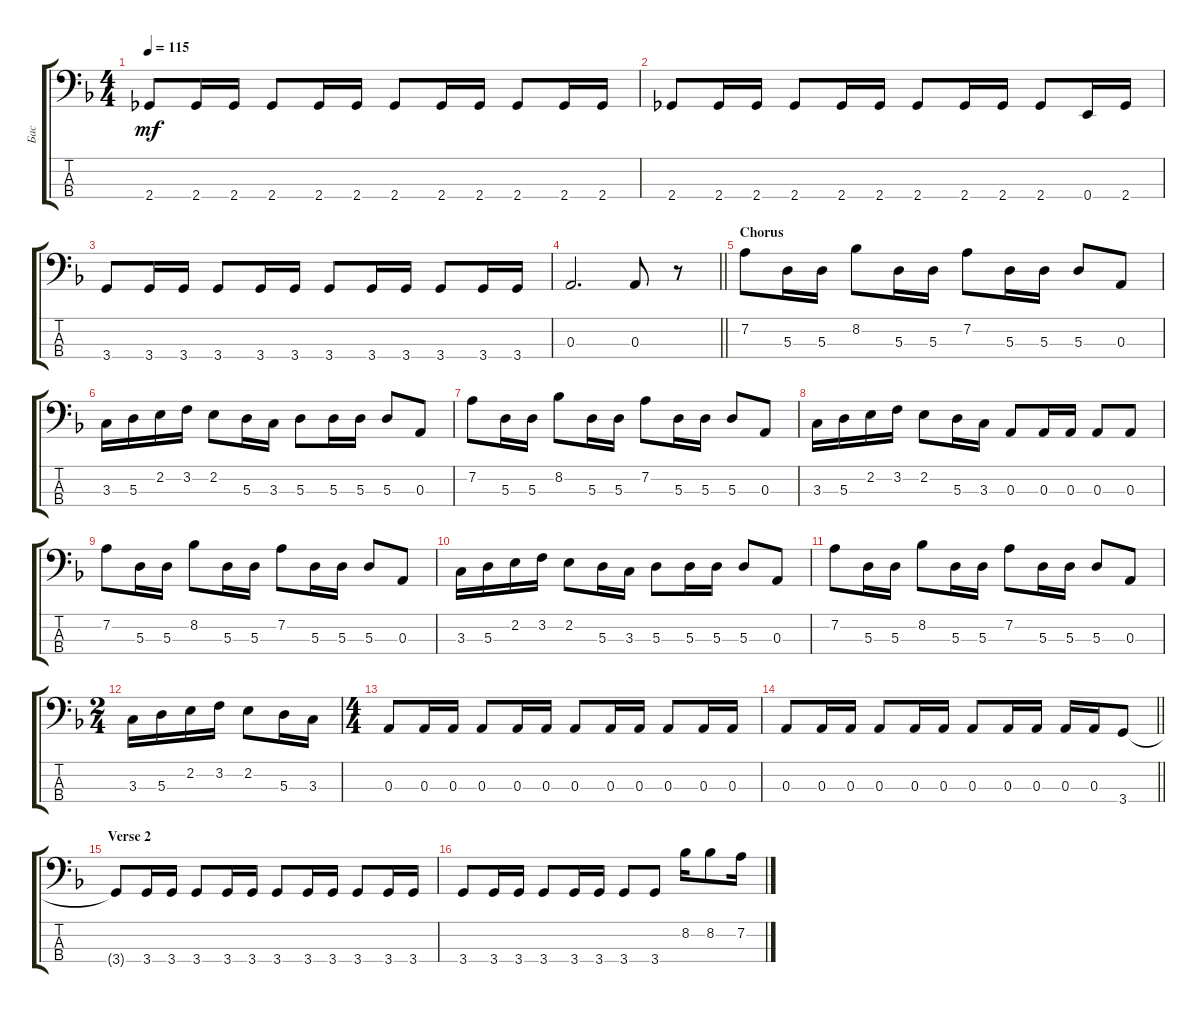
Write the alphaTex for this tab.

\track ("Бас" "Бас") {instrument electricbassfinger}
\staff {score tabs}
\tuning (G2 D2 A1 E1) {hide}
\ts (4 4)
\tempo 115
\clef f4
\ks dminor
2.4.8{dy mf} 2.4.16 2.4.16 2.4.8 2.4.16 2.4.16 2.4.8 2.4.16 2.4.16 2.4.8 2.4.16 2.4.16 |
2.4.8 2.4.16 2.4.16 2.4.8 2.4.16 2.4.16 2.4.8 2.4.16 2.4.16 2.4.8 0.4.16 2.4.16 |
3.4.8 3.4.16 3.4.16 3.4.8 3.4.16 3.4.16 3.4.8 3.4.16 3.4.16 3.4.8 3.4.16 3.4.16 |
\barLineRight lightlight
0.3.2{d} 0.3.8 r.8 |
\section ("" "Chorus")
7.2.8 5.3.16 5.3.16 8.2.8 5.3.16 5.3.16 7.2.8 5.3.16 5.3.16 5.3.8 0.3.8 |
3.3.16 5.3.16 2.2.16 3.2.16 2.2.8 5.3.16 3.3.16 5.3.8 5.3.16 5.3.16 5.3.8 0.3.8 |
7.2.8 5.3.16 5.3.16 8.2.8 5.3.16 5.3.16 7.2.8 5.3.16 5.3.16 5.3.8 0.3.8 |
3.3.16 5.3.16 2.2.16 3.2.16 2.2.8 5.3.16 3.3.16 0.3.8 0.3.16 0.3.16 0.3.8 0.3.8 |
7.2.8 5.3.16 5.3.16 8.2.8 5.3.16 5.3.16 7.2.8 5.3.16 5.3.16 5.3.8 0.3.8 |
3.3.16 5.3.16 2.2.16 3.2.16 2.2.8 5.3.16 3.3.16 5.3.8 5.3.16 5.3.16 5.3.8 0.3.8 |
7.2.8 5.3.16 5.3.16 8.2.8 5.3.16 5.3.16 7.2.8 5.3.16 5.3.16 5.3.8 0.3.8 |
\ts (2 4)
3.3.16 5.3.16 2.2.16 3.2.16 2.2.8 5.3.16 3.3.16 |
\ts (4 4)
0.3.8 0.3.16 0.3.16 0.3.8 0.3.16 0.3.16 0.3.8 0.3.16 0.3.16 0.3.8 0.3.16 0.3.16 |
\barLineRight lightlight
0.3.8 0.3.16 0.3.16 0.3.8 0.3.16 0.3.16 0.3.8 0.3.16 0.3.16 0.3.16 0.3.16 3.4.8 |
\section ("" "Verse 2")
3.4{t}.8 3.4.16 3.4.16 3.4.8 3.4.16 3.4.16 3.4.8 3.4.16 3.4.16 3.4.8 3.4.16 3.4.16 |
3.4.8 3.4.16 3.4.16 3.4.8 3.4.16 3.4.16 3.4.8 3.4.8 8.2.16 8.2.8 7.2.16
